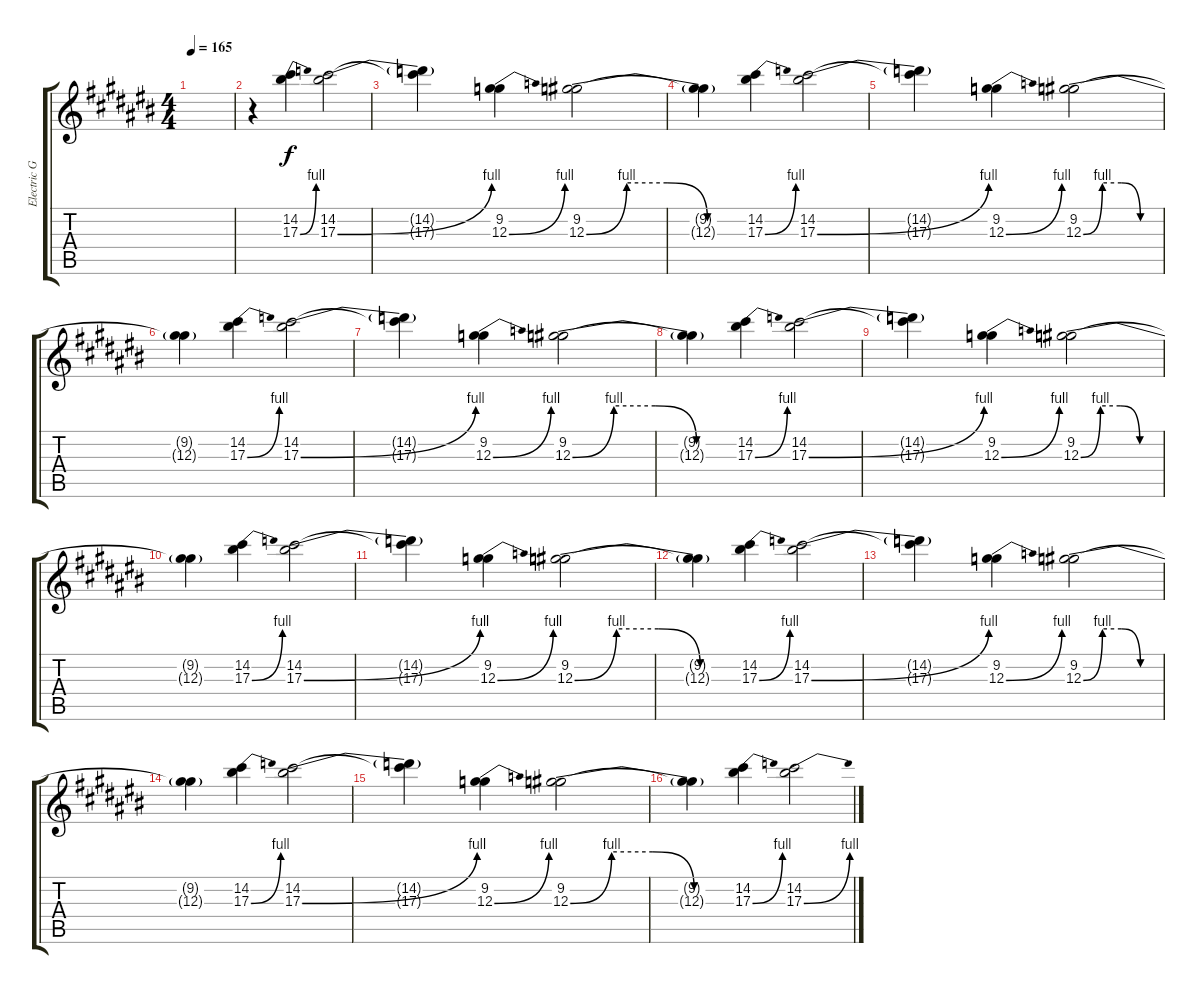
\track ("Electric Guitar" "Electric G") {instrument overdrivenguitar}
\staff {score tabs}
\tuning (E4 B3 G3 D3 A2 E2) {hide}
\ts (4 4)
\tempo 165
\clef g2
\ks c#
|
r.4 (14.2 17.3{be (bend 0 0 60 4)}).4 (14.2 17.3{be (bend 0 0 60 4)}).2 |
(14.2{t} 17.3{t}).4 (9.2 12.3{be (bend 0 0 60 4)}).4 (9.2 12.3{be (custom 0 0 15 4 30 4 45 0 60 0)}).2 |
(9.2{t} 12.3{t}).4 (14.2 17.3{be (bend 0 0 60 4)}).4 (14.2 17.3{be (bend 0 0 60 4)}).2 |
(14.2{t} 17.3{t}).4 (9.2 12.3{be (bend 0 0 60 4)}).4 (9.2 12.3{be (custom 0 0 15 4 30 4 45 0 60 0)}).2 |
(9.2{t} 12.3{t}).4 (14.2 17.3{be (bend 0 0 60 4)}).4 (14.2 17.3{be (bend 0 0 60 4)}).2 |
(14.2{t} 17.3{t}).4 (9.2 12.3{be (bend 0 0 60 4)}).4 (9.2 12.3{be (custom 0 0 15 4 30 4 45 0 60 0)}).2 |
(9.2{t} 12.3{t}).4 (14.2 17.3{be (bend 0 0 60 4)}).4 (14.2 17.3{be (bend 0 0 60 4)}).2 |
(14.2{t} 17.3{t}).4 (9.2 12.3{be (bend 0 0 60 4)}).4 (9.2 12.3{be (custom 0 0 15 4 30 4 45 0 60 0)}).2 |
(9.2{t} 12.3{t}).4 (14.2 17.3{be (bend 0 0 60 4)}).4 (14.2 17.3{be (bend 0 0 60 4)}).2 |
(14.2{t} 17.3{t}).4 (9.2 12.3{be (bend 0 0 60 4)}).4 (9.2 12.3{be (custom 0 0 15 4 30 4 45 0 60 0)}).2 |
(9.2{t} 12.3{t}).4 (14.2 17.3{be (bend 0 0 60 4)}).4 (14.2 17.3{be (bend 0 0 60 4)}).2 |
(14.2{t} 17.3{t}).4 (9.2 12.3{be (bend 0 0 60 4)}).4 (9.2 12.3{be (custom 0 0 15 4 30 4 45 0 60 0)}).2 |
(9.2{t} 12.3{t}).4 (14.2 17.3{be (bend 0 0 60 4)}).4 (14.2 17.3{be (bend 0 0 60 4)}).2 |
(14.2{t} 17.3{t}).4 (9.2 12.3{be (bend 0 0 60 4)}).4 (9.2 12.3{be (custom 0 0 15 4 30 4 45 0 60 0)}).2 |
(9.2{t} 12.3{t}).4 (14.2 17.3{be (bend 0 0 60 4)}).4 (14.2 17.3{be (bend 0 0 60 4)}).2
